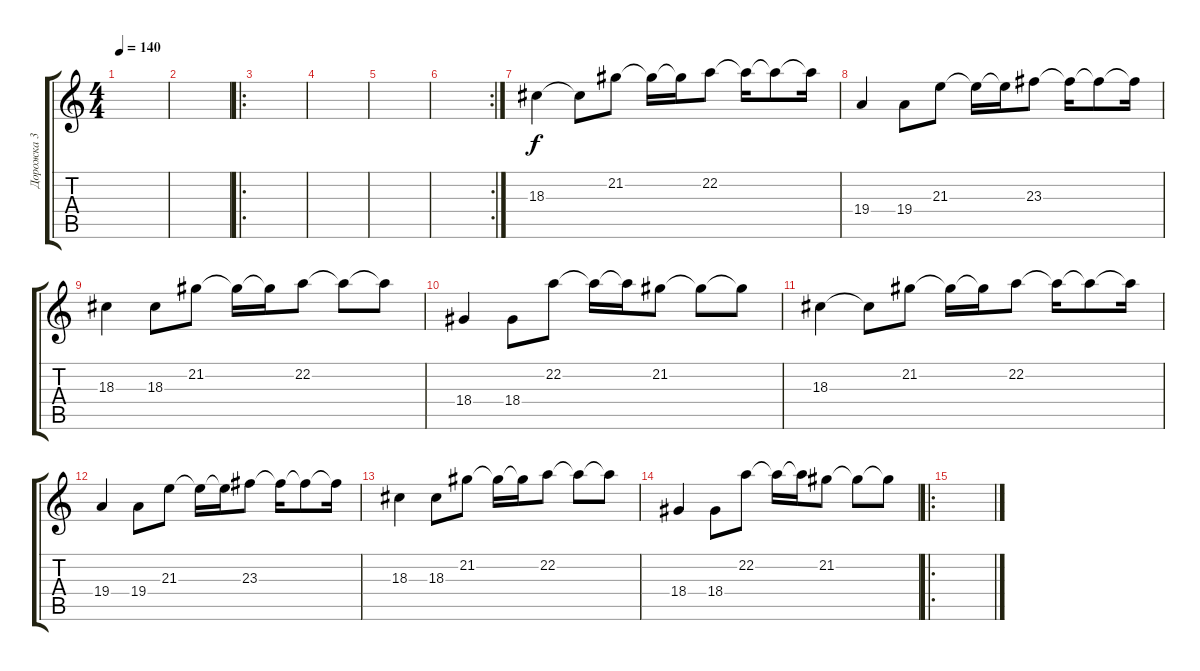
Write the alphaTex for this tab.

\track ("Дорожка 3" "Дорожка 3") {instrument honkytonkpiano}
\staff {score tabs}
\tuning (E4 B3 G3 D3 A2 E2) {hide}
\ts (4 4)
\tempo 140
\clef g2
\ks c
|
|
\ro
|
|
|
\rc 2
|
18.3.4 18.3{t}.8 21.2.8 21.2{t}.16 21.2{t}.16 22.2.8 22.2{t}.16 22.2{t}.8 22.2{t}.16 |
19.4.4 19.4.8 21.3.8 21.3{t}.16 21.3{t}.16 23.3.8 23.3{t}.16 23.3{t}.8 23.3{t}.16 |
18.3.4 18.3.8 21.2.8 21.2{t}.16 21.2{t}.16 22.2.8 22.2{t}.8 22.2{t}.8 |
18.4.4 18.4.8 22.2.8 22.2{t}.16 22.2{t}.16 21.2.8 21.2{t}.8 21.2{t}.8 |
18.3.4 18.3{t}.8 21.2.8 21.2{t}.16 21.2{t}.16 22.2.8 22.2{t}.16 22.2{t}.8 22.2{t}.16 |
19.4.4 19.4.8 21.3.8 21.3{t}.16 21.3{t}.16 23.3.8 23.3{t}.16 23.3{t}.8 23.3{t}.16 |
18.3.4 18.3.8 21.2.8 21.2{t}.16 21.2{t}.16 22.2.8 22.2{t}.8 22.2{t}.8 |
18.4.4 18.4.8 22.2.8 22.2{t}.16 22.2{t}.16 21.2.8 21.2{t}.8 21.2{t}.8 |
\ro
